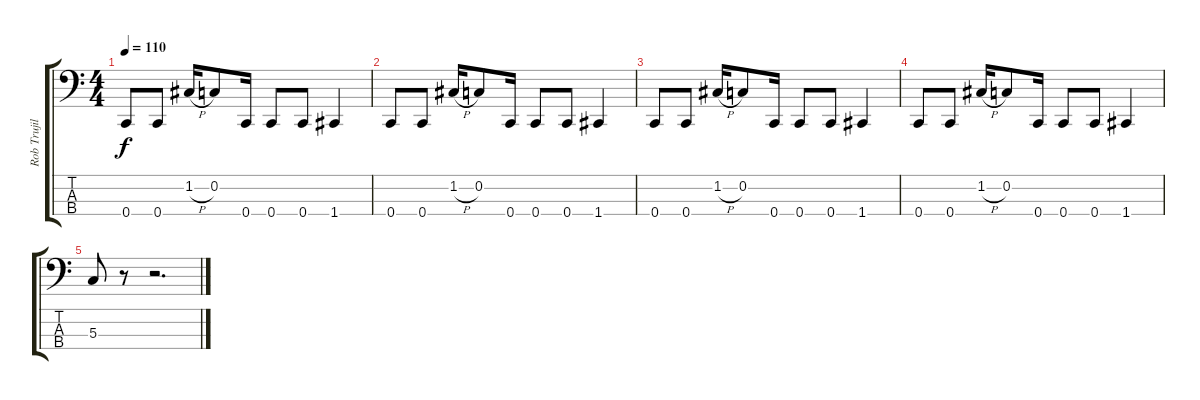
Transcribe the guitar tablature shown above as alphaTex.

\track ("Rob Trujillo" "Rob Trujil") {instrument electricbassfinger}
\staff {score tabs}
\tuning (F2 C2 G1 C1) {hide}
\ts (4 4)
\tempo 110
\clef f4
\ks c
0.4.8{dy f} 0.4.8 1.2{h}.16 0.2.8 0.4.16 0.4.8 0.4.8 1.4.4 |
0.4.8 0.4.8 1.2{h}.16 0.2.8 0.4.16 0.4.8 0.4.8 1.4.4 |
0.4.8 0.4.8 1.2{h}.16 0.2.8 0.4.16 0.4.8 0.4.8 1.4.4 |
0.4.8 0.4.8 1.2{h}.16 0.2.8 0.4.16 0.4.8 0.4.8 1.4.4 |
5.3.8 r.8 r.2{d}
